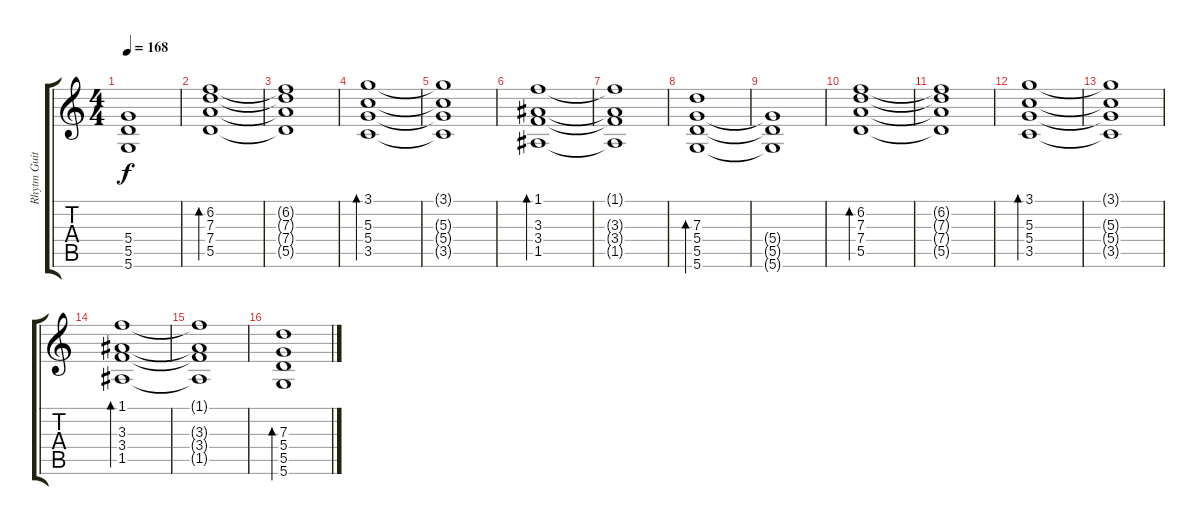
\track ("Rhytm Guitar" "Rhytm Guit") {instrument distortionguitar}
\staff {score tabs}
\tuning (E4 B3 G3 D3 A2 D2) {hide}
\ts (4 4)
\tempo 168
\clef g2
\ks c
(5.4{t} 5.5{t} 5.6{t}).1{dy f} |
(6.2 7.3 7.4 5.5).1{bd 30} |
(6.2{t} 7.3{t} 7.4{t} 5.5{t}).1 |
(3.1 5.3 5.4 3.5).1{bd 30} |
(3.1{t} 5.3{t} 5.4{t} 3.5{t}).1 |
(1.1 3.3 3.4 1.5).1{bd 30} |
(1.1{t} 3.3{t} 3.4{t} 1.5{t}).1 |
(7.3 5.4 5.5 5.6).1{bd 30} |
(5.4{t} 5.5{t} 5.6{t}).1 |
(6.2 7.3 7.4 5.5).1{bd 30} |
(6.2{t} 7.3{t} 7.4{t} 5.5{t}).1 |
(3.1 5.3 5.4 3.5).1{bd 30} |
(3.1{t} 5.3{t} 5.4{t} 3.5{t}).1 |
(1.1 3.3 3.4 1.5).1{bd 30} |
(1.1{t} 3.3{t} 3.4{t} 1.5{t}).1 |
(7.3 5.4 5.5 5.6).1{bd 30}
